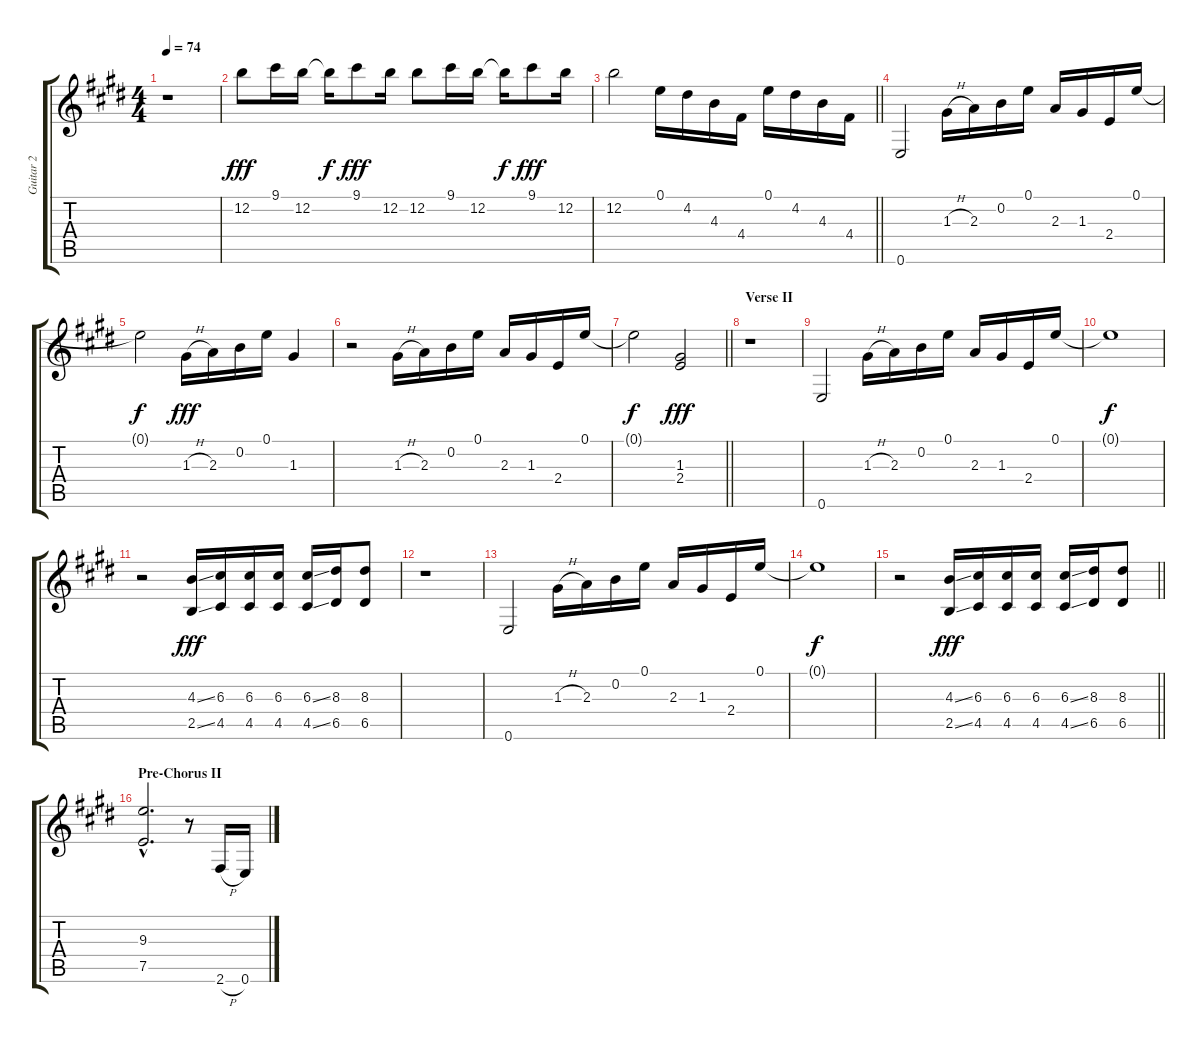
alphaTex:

\track ("Guitar 2" "Guitar 2") {instrument electricguitarclean}
\staff {score tabs}
\tuning (E4 B3 G3 D3 A2 E2) {hide}
\ts (4 4)
\tempo 74
\clef g2
\ks e
r.1{dy fff} |
12.2.8 9.1.16 12.2.16 12.2{t}.16{dy f} 9.1.8{dy fff} 12.2.16 12.2.8 9.1.16 12.2.16 12.2{t}.16{dy f} 9.1.8{dy fff} 12.2.16 |
\barLineRight lightlight
12.2.2 0.1.16 4.2.16 4.3.16 4.4.16 0.1.16 4.2.16 4.3.16 4.4.16 |
0.6.2 1.3{h}.16 2.3.16 0.2.16 0.1.16 2.3.16 1.3.16 2.4.16 0.1.16 |
0.1{t}.2{dy f} 1.3{h}.16{dy fff} 2.3.16 0.2.16 0.1.16 1.3.4 |
r.2 1.3{h}.16 2.3.16 0.2.16 0.1.16 2.3.16 1.3.16 2.4.16 0.1.16 |
\barLineRight lightlight
0.1{t}.2{dy f} (1.3 2.4).2{dy fff} |
\section ("" "Verse II")
r.1 |
0.6.2 1.3{h}.16 2.3.16 0.2.16 0.1.16 2.3.16 1.3.16 2.4.16 0.1.16 |
0.1{t}.1{dy f} |
r.2 (4.3{ss} 2.5{ss}).16{dy fff} (6.3 4.5).16 (6.3 4.5).16 (6.3 4.5).16 (6.3{ss} 4.5{ss}).16 (8.3 6.5).16 (8.3 6.5).8 |
r.1 |
0.6.2 1.3{h}.16 2.3.16 0.2.16 0.1.16 2.3.16 1.3.16 2.4.16 0.1.16 |
0.1{t}.1{dy f} |
\barLineRight lightlight
r.2 (4.3{ss} 2.5{ss}).16{dy fff} (6.3 4.5).16 (6.3 4.5).16 (6.3 4.5).16 (6.3{ss} 4.5{ss}).16 (8.3 6.5).16 (8.3 6.5).8 |
\section ("" "Pre-Chorus II")
(9.3{hac} 7.5{hac}).2{d} r.8 2.6{h}.16 0.6.16
